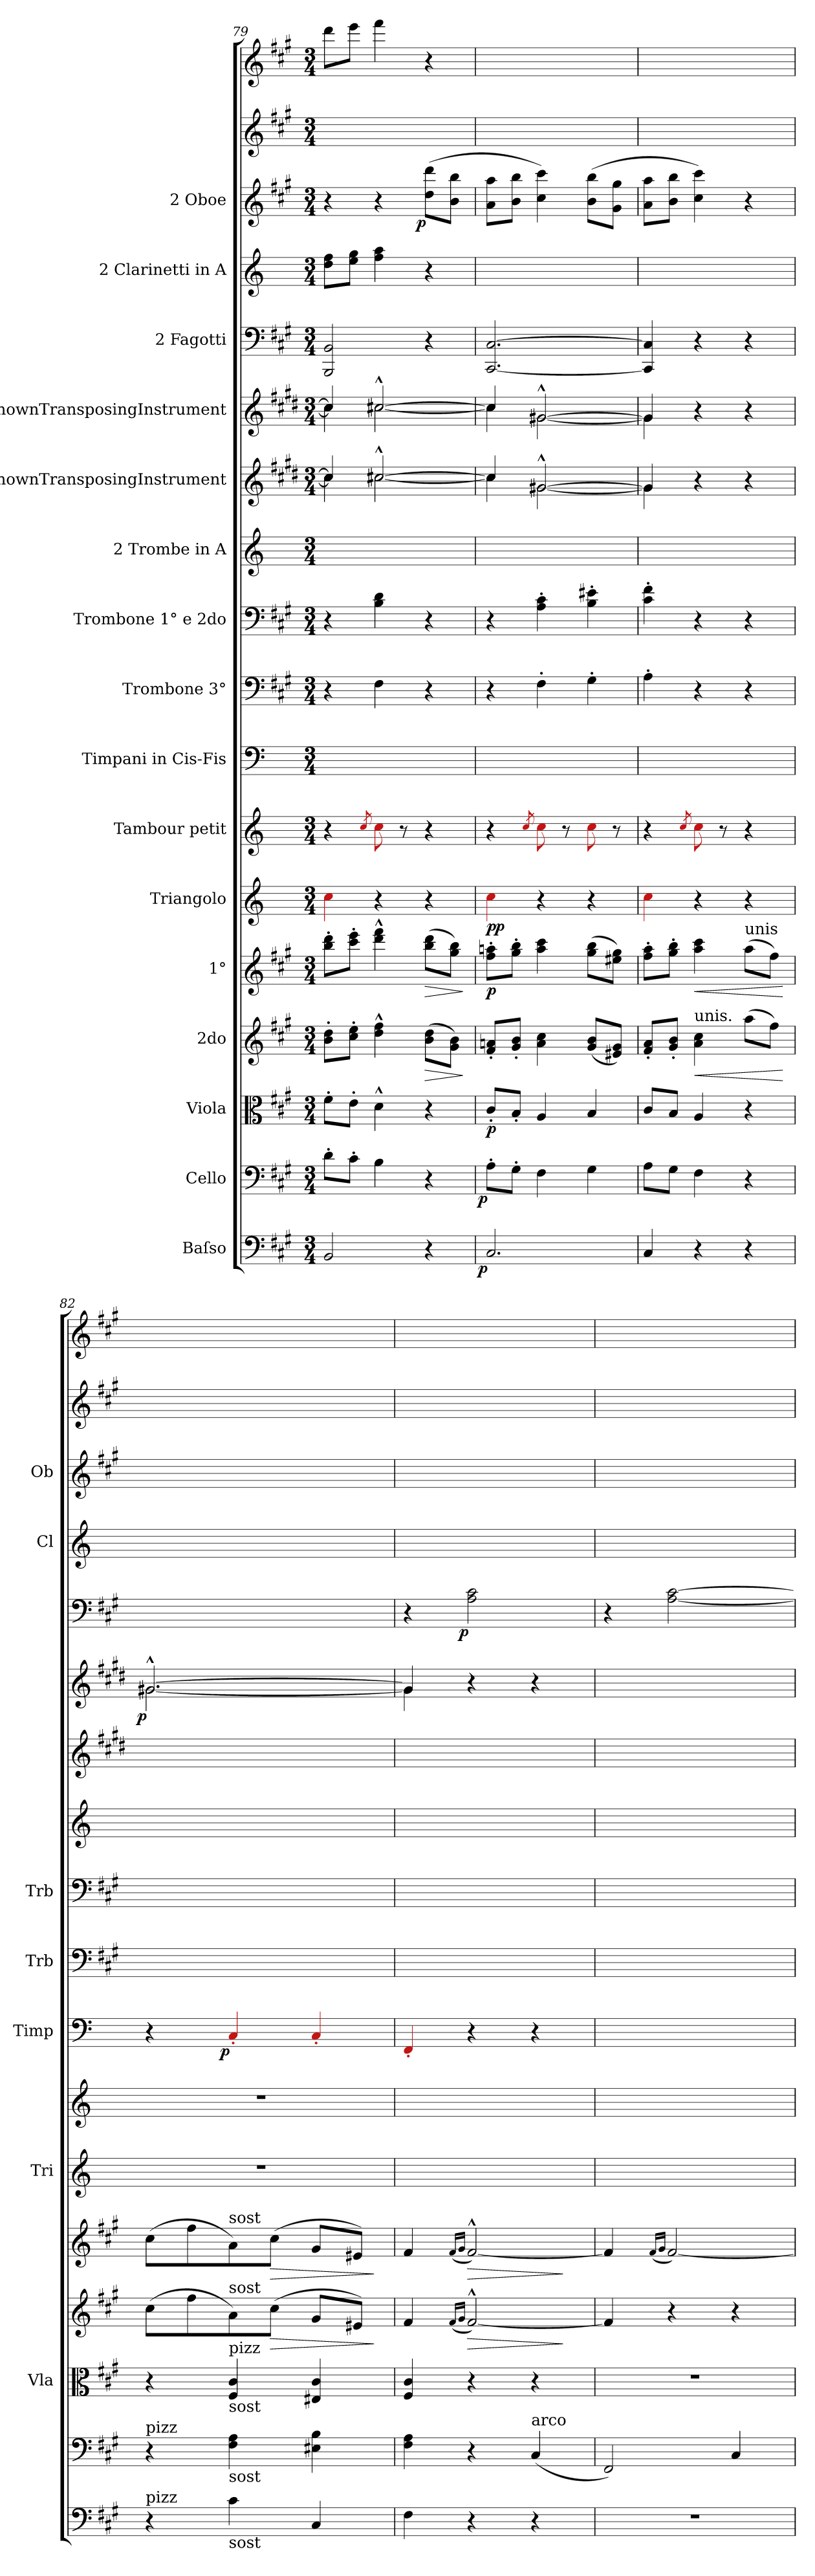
**kern	**dynam	**kern	**dynam	**kern	**dynam	**kern	**dynam	**kern	**dynam	**kern	**dynam	**kern	**kern	**dynam	**kern	**kern	**kern	**kern	**kern	**dynam	**kern	**dynam	**kern	**kern	**dynam	**kern	**kern
*part18	*part18	*part17	*part17	*part16	*part16	*part15	*part15	*part14	*part14	*part13	*part13	*part12	*part11	*part11	*part10	*part9	*part8	*part7	*part6	*part6	*part5	*part5	*part4	*part3	*part3	*part2	*part1
*staff18	*staff18	*staff17	*staff17	*staff16	*staff16	*staff15	*staff15	*staff14	*staff14	*staff13	*staff13	*staff12	*staff11	*staff11	*staff10	*staff9	*staff8	*staff7	*staff6	*staff6	*staff5	*staff5	*staff4	*staff3	*staff3	*staff2	*staff1
*I"Baſso	*	*I"Cello	*	*I"Viola	*	*I"2do	*	*I"1°	*	*I"Triangolo	*	*I"Tambour petit	*I"Timpani in Cis-Fis	*	*I"Trombone 3°	*I"Trombone 1° e 2do	*I"2 Trombe in A	*I"UnknownTransposingInstrument	*I"UnknownTransposingInstrument	*	*I"2 Fagotti	*	*I"2 Clarinetti in A	*I"2 Oboe	*	*	*
*	*	*	*	*I'Vla	*	*	*	*	*	*I'Tri	*	*	*I'Timp	*	*I'Trb	*I'Trb	*	*	*	*	*	*	*I'Cl	*I'Ob	*	*	*
*clefF4	*	*clefF4	*	*clefC3	*	*clefG2	*	*clefG2	*	*clefG2	*	*clefG2	*clefF4	*	*clefF4	*clefF4	*clefG2	*clefG2	*clefG2	*	*clefF4	*	*clefG2	*clefG2	*	*clefG2	*clefG2
*	*	*	*	*	*	*	*	*	*	*	*	*	*	*	*	*	*ITrd2c3	*ITrd4c7	*ITrd4c7	*	*	*	*ITrd2c3	*	*	*	*
*k[f#c#g#]	*	*k[f#c#g#]	*	*k[f#c#g#]	*	*k[f#c#g#]	*	*k[f#c#g#]	*	*k[]	*	*k[]	*k[]	*	*k[f#c#g#]	*k[f#c#g#]	*k[f#c#g#]	*k[f#c#g#]	*k[f#c#g#]	*	*k[f#c#g#]	*	*k[f#c#g#]	*k[f#c#g#]	*	*k[f#c#g#]	*k[f#c#g#]
*M3/4	*	*M3/4	*	*M3/4	*	*M3/4	*	*M3/4	*	*M3/4	*	*M3/4	*M3/4	*	*M3/4	*M3/4	*M3/4	*M3/4	*M3/4	*	*M3/4	*	*M3/4	*M3/4	*	*M3/4	*M3/4
=79	=79	=79	=79	=79	=79	=79	=79	=79	=79	=79	=79	=79	=79	=79	=79	=79	=79	=79	=79	=79	=79	=79	=79	=79	=79	=79	=79
*	*	*	*	*	*	*	*	*	*	*	*	*	*	*	*	*	*	*^	*^	*	*	*	*	*	*	*	*
2BB/	.	8d'\L	.	8f#'\L	.	8b'\ 8dd'\L	.	8bb'\ 8ddd'\L	.	4Rcc\	.	4r	2.ryy	.	4r	4r	2.ryy	4f#/]	4f#\]	4f#/]	4f#\]	.	2BBB/ 2BB/	.	8b\ 8dd\L	4r	.	2.ryy	8ddd\L
.	.	8c#'\J	.	8e'\J	.	8cc#'\ 8ee'\J	.	8ccc#'\ 8eee'\J	.	.	.	.	.	.	.	.	.	.	.	.	.	.	.	.	8cc#\ 8ee\J	.	.	.	8eee\J
.	.	.	.	.	.	.	.	.	.	.	.	8qRcc/	.	.	.	.	.	.	.	.	.	.	.	.	.	.	.	.	.
.	.	4B\	.	4d^^\	.	4dd^^\ 4ff#^^\	.	4ddd^^\ 4fff#^^\	.	4r	.	8Rcc\	.	.	4F#\	4B\ 4d\	.	[2f#X^^/	[2f#X\	[2f#X^^/	[2f#X\	.	.	.	4dd\ 4ff#\	4r	.	.	4fff#\
.	.	.	.	.	.	.	.	.	.	.	.	8r	.	.	.	.	.	.	.	.	.	.	.	.	.	.	.	.	.
!	!	!	!	!	!	!	!LO:HP:b	!	!LO:HP:b	!	!	!	!	!	!	!	!	!	!	!	!	!	!	!	!	!	!LO:DY:rj	!	!
4r	.	4r	.	4r	.	(8b\ 8dd\L	>	(8bb\ 8ddd\L	>	4r	.	4r	.	.	4r	4r	.	.	.	.	.	.	4r	.	4r	(8dd\ 8ddd\L	p	.	4r
.	.	.	.	.	.	8g#\ 8b\J)	.	8gg#\ 8bb\J)	.	.	.	.	.	.	.	.	.	.	.	.	.	.	.	.	.	8b\ 8bb\J	.	.	.
*	*	*	*	*	*	*	*	*	*	*	*	*	*	*	*	*	*	*v	*v	*	*	*	*	*	*	*	*	*	*
*	*	*	*	*	*	*	*	*	*	*	*	*	*	*	*	*	*	*	*v	*v	*	*	*	*	*	*	*	*
.	.	.	.	.	.	.	]	.	]	.	.	.	.	.	.	.	.	.	.	.	.	.	.	.	.	.	.
=80	=80	=80	=80	=80	=80	=80	=80	=80	=80	=80	=80	=80	=80	=80	=80	=80	=80	=80	=80	=80	=80	=80	=80	=80	=80	=80	=80
*	*	*	*	*	*	*	*	*	*	*	*	*	*	*	*	*	*	*^	*^	*	*	*	*	*	*	*	*
!	!LO:DY:rj	!	!LO:DY:rj	!	!	!	!	!	!	!	!	!	!	!	!	!	!	!	!	!	!	!	!	!	!	!	!	!	!
2.C#/	p	8A'\L	p	8c#'/L	p	8f#'/ 8an'/L	.	8ff#'\ 8aan'\L	p	4Rcc\	pp	4r	2.ryy	.	4r	4r	2.ryy	4f#/]	4f#\]	4f#/]	4f#\]	.	[2.CC#/ [2.C#/	.	2.ryy	8a\ 8aa\L	.	2.ryy	2.ryy
.	.	8G#'\J	.	8B'/J	.	8g#'/ 8b'/J	.	8gg#'\ 8bb'\J	.	.	.	.	.	.	.	.	.	.	.	.	.	.	.	.	.	8b\ 8bb\J	.	.	.
.	.	.	.	.	.	.	.	.	.	.	.	8qRcc/	.	.	.	.	.	.	.	.	.	.	.	.	.	.	.	.	.
.	.	4F#\	.	4A/	.	4a\ 4cc#\	.	4aa\ 4ccc#\	.	4r	.	8Rcc\	.	.	4F#'\	4A'\ 4c#'\	.	[2c#X^^/	[2c#X\	[2c#X^^/	[2c#X\	.	.	.	.	4cc#\ 4ccc#\)	.	.	.
.	.	.	.	.	.	.	.	.	.	.	.	8r	.	.	.	.	.	.	.	.	.	.	.	.	.	.	.	.	.
.	.	4G#\	.	4B/	.	(8g#/ 8b/L	.	(8gg#\ 8bb\L	.	4r	.	8Rcc\	.	.	4G#'\	4B'\ 4e#X'\	.	.	.	.	.	.	.	.	.	(8b\ 8bb\L	.	.	.
.	.	.	.	.	.	8e#X/ 8g#/J)	.	8ee#X\ 8gg#\J)	.	.	.	8r	.	.	.	.	.	.	.	.	.	.	.	.	.	8g#\ 8gg#\J	.	.	.
=81	=81	=81	=81	=81	=81	=81	=81	=81	=81	=81	=81	=81	=81	=81	=81	=81	=81	=81	=81	=81	=81	=81	=81	=81	=81	=81	=81	=81	=81
4C#/	.	8A\L	.	8c#/L	.	8f#'/ 8a'/L	.	8ff#'\ 8aa'\L	.	4Rcc\	.	4r	2.ryy	.	4A'\	4c#'\ 4f#'\	2.ryy	4c#/]	4c#\]	4c#/]	4c#\]	.	4CC#]/ 4C#]/	.	2.ryy	8a\ 8aa\L	.	2.ryy	2.ryy
.	.	8G#\J	.	8B/J	.	8g#'/ 8b'/J	.	8gg#'\ 8bb'\J	.	.	.	.	.	.	.	.	.	.	.	.	.	.	.	.	.	8b\ 8bb\J	.	.	.
.	.	.	.	.	.	.	.	.	.	.	.	8qRcc/	.	.	.	.	.	.	.	.	.	.	.	.	.	.	.	.	.
!	!	!	!	!	!	!LO:TX:a:t=unis.	!	!	!	!	!	!	!	!	!	!	!	!	!	!	!	!	!	!	!	!	!	!	!
!	!	!	!	!	!	!	!LO:HP:b	!	!LO:HP:b	!	!	!	!	!	!	!	!	!	!	!	!	!	!	!	!	!	!	!	!
4r	.	4F#\	.	4A/	.	4a\ 4cc#\	<	4aa\ 4ccc#\	<	4r	.	8Rcc\	.	.	4r	4r	.	4r	4ryy	4r	4ryy	.	4r	.	.	4cc#\ 4ccc#\)	.	.	.
.	.	.	.	.	.	.	.	.	.	.	.	8r	.	.	.	.	.	.	.	.	.	.	.	.	.	.	.	.	.
!	!	!	!	!	!	!	!	!LO:TX:a:t=unis	!	!	!	!	!	!	!	!	!	!	!	!	!	!	!	!	!	!	!	!	!
4r	.	4r	.	4r	.	(8aa\L	.	(8aa\L	.	4r	.	4r	.	.	4r	4r	.	4r	4ryy	4r	4ryy	.	4r	.	.	4r	.	.	.
.	.	.	.	.	.	8ff#\J)	.	8ff#\J)	.	.	.	.	.	.	.	.	.	.	.	.	.	.	.	.	.	.	.	.	.
*	*	*	*	*	*	*	*	*	*	*	*	*	*	*	*	*	*	*v	*v	*	*	*	*	*	*	*	*	*	*
*	*	*	*	*	*	*	*	*	*	*	*	*	*	*	*	*	*	*	*v	*v	*	*	*	*	*	*	*	*
.	.	.	.	.	.	.	[	.	[	.	.	.	.	.	.	.	.	.	.	.	.	.	.	.	.	.	.
=82	=82	=82	=82	=82	=82	=82	=82	=82	=82	=82	=82	=82	=82	=82	=82	=82	=82	=82	=82	=82	=82	=82	=82	=82	=82	=82	=82
*	*	*	*	*	*	*	*	*	*	*	*	*	*	*	*	*	*	*	*^	*	*	*	*	*	*	*	*
!	!	!LO:TX:a:t=pizz	!	!	!	!	!	!	!	!	!	!	!	!	!	!	!	!	!	!	!	!	!	!	!	!	!	!
!LO:TX:a:t=pizz	!	!	!	!	!	!	!	!	!	!	!	!	!	!	!	!	!	!	!	!	!	!	!	!	!	!	!	!
!	!	!	!	!	!	!	!	!	!	!	!	!	!	!	!	!	!	!	!	!	!LO:DY:rj	!	!	!	!	!	!	!
4r	.	4r	.	4r	.	(8cc#\L	.	(8cc#\L	.	2.r	.	2.r	4r	.	2.ryy	2.ryy	2.ryy	2.ryy	[2.c#X^^/	[2.c#X\	p	2.ryy	.	2.ryy	2.ryy	.	2.ryy	2.ryy
.	.	.	.	.	.	8ff#\	.	8ff#\	.	.	.	.	.	.	.	.	.	.	.	.	.	.	.	.	.	.	.	.
!	!	!	!	!	!	!	!	!LO:TX:a:t=sost	!	!	!	!	!	!	!	!	!	!	!	!	!	!	!	!	!	!	!	!
!	!	!	!	!	!	!LO:TX:a:t=sost	!	!	!	!	!	!	!	!	!	!	!	!	!	!	!	!	!	!	!	!	!	!
!	!	!	!	!LO:TX:a:t=pizz	!	!	!	!	!	!	!	!	!	!	!	!	!	!	!	!	!	!	!	!	!	!	!	!
!	!	!	!	!LO:TX:b:t=sost	!	!	!	!	!	!	!	!	!	!	!	!	!	!	!	!	!	!	!	!	!	!	!	!
!	!	!LO:TX:b:t=sost	!	!	!	!	!	!	!	!	!	!	!	!	!	!	!	!	!	!	!	!	!	!	!	!	!	!
!LO:TX:b:t=sost	!	!	!	!	!	!	!	!	!	!	!	!	!	!	!	!	!	!	!	!	!	!	!	!	!	!	!	!
!	!	!	!	!	!	!	!	!	!	!	!	!	!	!LO:DY:rj	!	!	!	!	!	!	!	!	!	!	!	!	!	!
4c#\	.	4F#\ 4A\	.	4F#/ 4c#/	.	8a\)	.	8a\)	.	.	.	.	4Ra'/	p	.	.	.	.	.	.	.	.	.	.	.	.	.	.
!	!	!	!	!	!	!	!LO:HP:b	!	!LO:HP:b	!	!	!	!	!	!	!	!	!	!	!	!	!	!	!	!	!	!	!
.	.	.	.	.	.	(8cc#\J	>	(8cc#\J	>	.	.	.	.	.	.	.	.	.	.	.	.	.	.	.	.	.	.	.
4C#/	.	4E#X\ 4B\	.	4E#X/ 4c#/	.	8g#/L	.	8g#/L	.	.	.	.	4Ra'/	.	.	.	.	.	.	.	.	.	.	.	.	.	.	.
.	.	.	.	.	.	8e#X/J)	.	8e#X/J)	.	.	.	.	.	.	.	.	.	.	.	.	.	.	.	.	.	.	.	.
*	*	*	*	*	*	*	*	*	*	*	*	*	*	*	*	*	*	*	*v	*v	*	*	*	*	*	*	*	*
.	.	.	.	.	.	.	]	.	]	.	.	.	.	.	.	.	.	.	.	.	.	.	.	.	.	.	.
=83	=83	=83	=83	=83	=83	=83	=83	=83	=83	=83	=83	=83	=83	=83	=83	=83	=83	=83	=83	=83	=83	=83	=83	=83	=83	=83	=83
*	*	*	*	*	*	*	*	*	*	*	*	*	*	*	*	*	*	*	*^	*	*	*	*	*	*	*	*
4F#\	.	4F#\ 4A\	.	4F#/ 4c#/	.	4f#/	.	4f#/	.	2.ryy	.	2.ryy	4Rd'/	.	2.ryy	2.ryy	2.ryy	2.ryy	4c#/]	4c#\]	.	4r	.	2.ryy	2.ryy	.	2.ryy	2.ryy
.	.	.	.	.	.	(16qqf#/LL	.	(16qqf#/LL	.	.	.	.	.	.	.	.	.	.	.	.	.	.	.	.	.	.	.	.
.	.	.	.	.	.	16qqg#/JJ	.	16qqg#/JJ	.	.	.	.	.	.	.	.	.	.	.	.	.	.	.	.	.	.	.	.
!	!	!	!	!	!	!	!LO:HP:b	!	!LO:HP:b	!	!	!	!	!	!	!	!	!	!	!	!	!	!LO:DY:rj	!	!	!	!	!
4r	.	4r	.	4r	.	[2f#^^>/)	>	[2f#^^>/)	>	.	.	.	4r	.	.	.	.	.	4r	4ryy	.	2A\ 2c#\	p	.	.	.	.	.
!	!	!LO:TX:a:t=arco	!	!	!	!	!	!	!	!	!	!	!	!	!	!	!	!	!	!	!	!	!	!	!	!	!	!
4r	.	(4C#/	.	4r	.	.	.	.	.	.	.	.	4r	.	.	.	.	.	4r	4ryy	.	.	.	.	.	.	.	.
*	*	*	*	*	*	*	*	*	*	*	*	*	*	*	*	*	*	*	*v	*v	*	*	*	*	*	*	*	*
.	.	.	.	.	.	.	]	.	]	.	.	.	.	.	.	.	.	.	.	.	.	.	.	.	.	.	.
=84	=84	=84	=84	=84	=84	=84	=84	=84	=84	=84	=84	=84	=84	=84	=84	=84	=84	=84	=84	=84	=84	=84	=84	=84	=84	=84	=84
2.r	.	2FF#/)	.	2.r	.	4f#/]	.	4f#/]	.	2.ryy	.	2.ryy	2.ryy	.	2.ryy	2.ryy	2.ryy	2.ryy	2.ryy	.	4r	.	2.ryy	2.ryy	.	2.ryy	2.ryy
.	.	.	.	.	.	.	.	(16qqf#/LL	.	.	.	.	.	.	.	.	.	.	.	.	.	.	.	.	.	.	.
.	.	.	.	.	.	.	.	16qqg#/JJ	.	.	.	.	.	.	.	.	.	.	.	.	.	.	.	.	.	.	.
.	.	.	.	.	.	4r	.	[2f#/)	.	.	.	.	.	.	.	.	.	.	.	.	[2A\ [2c#\	.	.	.	.	.	.
.	.	4C#/	.	.	.	4r	.	.	.	.	.	.	.	.	.	.	.	.	.	.	.	.	.	.	.	.	.
=	=	=	=	=	=	=	=	=	=	=	=	=	=	=	=	=	=	=	=	=	=	=	=	=	=	=	=
*-	*-	*-	*-	*-	*-	*-	*-	*-	*-	*-	*-	*-	*-	*-	*-	*-	*-	*-	*-	*-	*-	*-	*-	*-	*-	*-	*-
